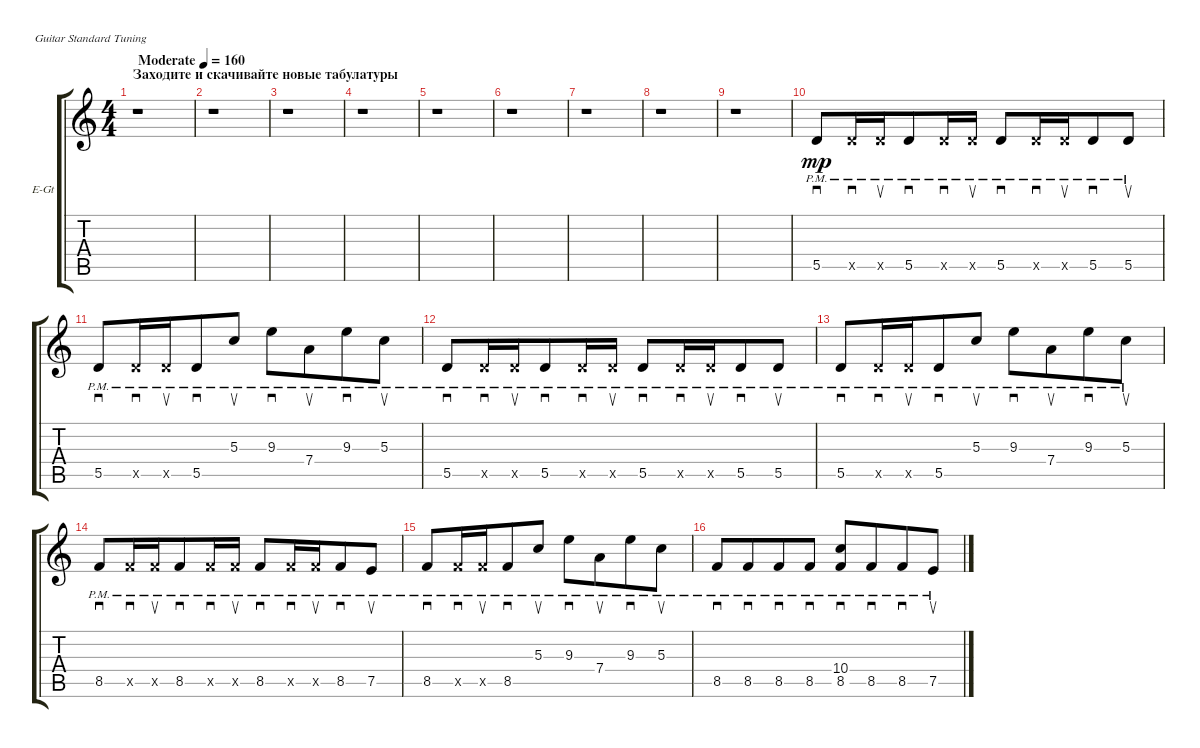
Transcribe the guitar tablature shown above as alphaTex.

\bracketExtendMode groupsimilarinstruments
\firstSystemTrackNameOrientation horizontal
\otherSystemsTrackNameOrientation horizontal
\track ("Гитара 3" "E-Gt") {instrument overdrivenguitar}
\staff {score tabs}
\tuning (E4 B3 G3 D3 A2 E2)
\ts (4 4)
\beaming (8 2 2 2 2)
\section ("" "Заходите и скачивайте новые табулатуры")
\tempo (160 "Moderate")
\clef g2
\ks c
r.1{dy mp instrument overdrivenguitar} |
r.1 |
r.1 |
r.1 |
r.1 |
r.1 |
r.1 |
r.1 |
r.1 |
5.5{pm}.8{sd} 5.5{pm x}.16{sd} 5.5{pm x}.16{su beam merge} 5.5{pm}.8{sd} 5.5{pm x}.16{sd} 5.5{pm x}.16{su} 5.5{pm}.8{sd} 5.5{pm x}.16{sd} 5.5{pm x}.16{su beam merge} 5.5{pm}.8{sd} 5.5{pm}.8{su} |
5.5{pm}.8{sd} 5.5{pm x}.16{sd} 5.5{pm x}.16{su beam merge} 5.5{pm}.8{sd} 5.3{pm}.8{su} 9.3{pm}.8{sd} 7.4{pm}.8{su beam merge} 9.3{pm}.8{sd} 5.3{pm}.8{su} |
5.5{pm}.8{sd} 5.5{pm x}.16{sd} 5.5{pm x}.16{su beam merge} 5.5{pm}.8{sd} 5.5{pm x}.16{sd} 5.5{pm x}.16{su} 5.5{pm}.8{sd} 5.5{pm x}.16{sd} 5.5{pm x}.16{su beam merge} 5.5{pm}.8{sd} 5.5{pm}.8{su} |
5.5{pm}.8{sd} 5.5{pm x}.16{sd} 5.5{pm x}.16{su beam merge} 5.5{pm}.8{sd} 5.3{pm}.8{su} 9.3{pm}.8{sd} 7.4{pm}.8{su beam merge} 9.3{pm}.8{sd} 5.3{pm}.8{su} |
8.5{pm}.8{sd} 8.5{pm x}.16{sd} 8.5{pm x}.16{su beam merge} 8.5{pm}.8{sd} 8.5{pm x}.16{sd} 8.5{pm x}.16{su} 8.5{pm}.8{sd} 8.5{pm x}.16{sd} 8.5{pm x}.16{su beam merge} 8.5{pm}.8{sd} 7.5{pm}.8{su} |
8.5{pm}.8{sd} 8.5{pm x}.16{sd} 8.5{pm x}.16{su beam merge} 8.5{pm}.8{sd} 5.3{pm}.8{su} 9.3{pm}.8{sd} 7.4{pm}.8{su beam merge} 9.3{pm}.8{sd} 5.3{pm}.8{su} |
8.5{pm}.8{sd beam merge} 8.5{pm}.8{sd beam merge} 8.5{pm}.8{sd beam merge} 8.5{pm}.8{sd} (10.4{pm} 8.5{pm}).8{sd beam merge} 8.5{pm}.8{sd beam merge} 8.5{pm}.8{sd} 7.5{pm}.8{su}
